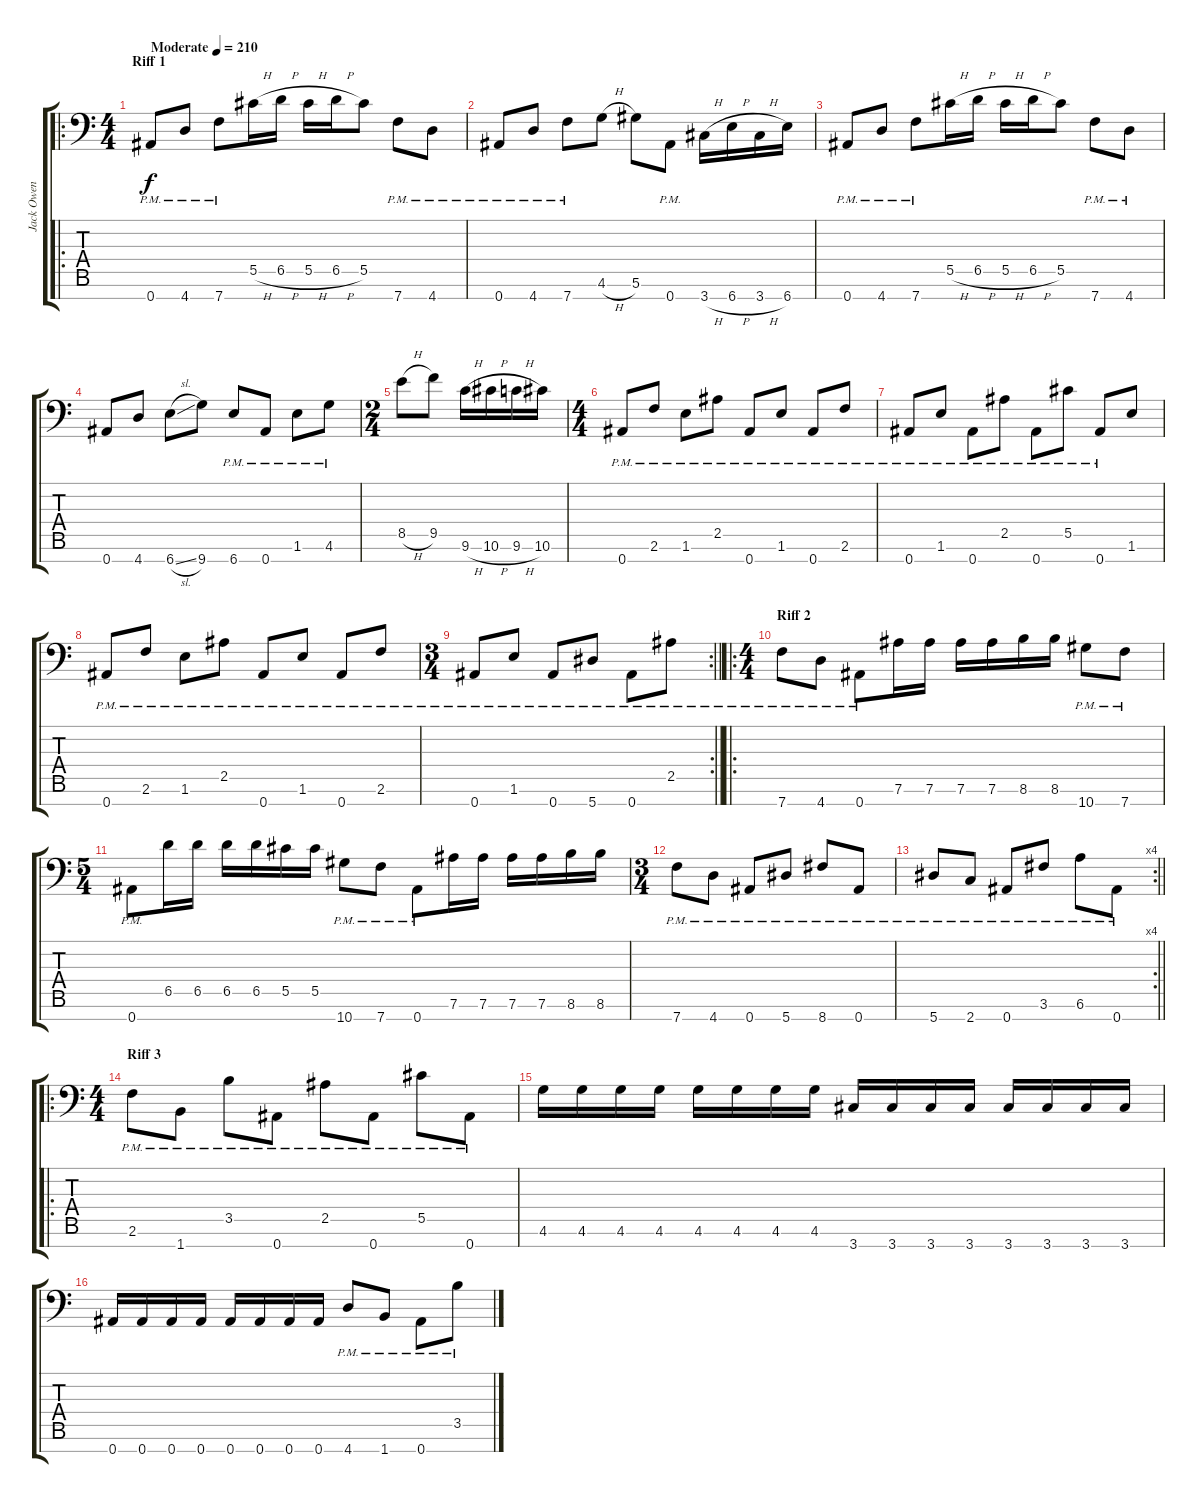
\track ("Jack Owen" "Jack Owen") {instrument distortionguitar}
\staff {score tabs}
\tuning (Eb4 Bb3 Gb3 Db3 Ab2 Eb2 Bb1) {hide}
\ro
\ts (4 4)
\section ("" "Riff 1")
\tempo (210 "Moderate")
\clef f4
\ks c
0.7{pm}.8{dy f instrument distortionguitar} 4.7{pm}.8 7.7{pm}.8 5.5{h}.16 6.5{h}.16 5.5{h}.16 6.5{h}.16 5.5.8 7.7{pm}.8 4.7{pm}.8 |
0.7{pm}.8 4.7{pm}.8 7.7{pm}.8 4.6{h}.8 5.6.8 0.7{pm}.8 3.7{h}.16 6.7{h}.16 3.7{h}.16 6.7.16 |
0.7{pm}.8 4.7{pm}.8 7.7{pm}.8 5.5{h}.16 6.5{h}.16 5.5{h}.16 6.5{h}.16 5.5.8 7.7{pm}.8 4.7{pm}.8 |
0.7.8 4.7.8 6.7{sl}.8 9.7.8 6.7{pm}.8 0.7{pm}.8 1.6{pm}.8 4.6{pm}.8 |
\ts (2 4)
8.5{h}.8 9.5.8 9.6{h}.16 10.6{h}.16 9.6{h}.16 10.6.16 |
\ts (4 4)
0.7{pm}.8 2.6{pm}.8 1.6{pm}.8 2.5{pm}.8 0.7{pm}.8 1.6{pm}.8 0.7{pm}.8 2.6{pm}.8 |
0.7{pm}.8 1.6{pm}.8 0.7{pm}.8 2.5{pm}.8 0.7{pm}.8 5.5{pm}.8 0.7{pm}.8 1.6.8 |
0.7{pm}.8 2.6{pm}.8 1.6{pm}.8 2.5{pm}.8 0.7{pm}.8 1.6{pm}.8 0.7{pm}.8 2.6{pm}.8 |
\rc 2
\ts (3 4)
\barLineRight lightlight
0.7{pm}.8 1.6{pm}.8 0.7{pm}.8 5.7{pm}.8 0.7{pm}.8 2.5{pm}.8 |
\ro
\ts (4 4)
\section ("" "Riff 2")
7.7{pm}.8 4.7{pm}.8 0.7{pm}.8 7.6.16 7.6.16 7.6.16 7.6.16 8.6.16 8.6.16 10.7{pm}.8 7.7{pm}.8 |
\ts (5 4)
0.7{pm}.8 6.5.16 6.5.16 6.5.16 6.5.16 5.5.16 5.5.16 10.7{pm}.8 7.7{pm}.8 0.7{pm}.8 7.6.16 7.6.16 7.6.16 7.6.16 8.6.16 8.6.16 |
\ts (3 4)
7.7{pm}.8 4.7{pm}.8 0.7{pm}.8 5.7{pm}.8 8.7{pm}.8 0.7{pm}.8 |
\rc 4
\barLineRight lightlight
5.7{pm}.8 2.7{pm}.8 0.7{pm}.8 3.6{pm}.8 6.6{pm}.8 0.7{pm}.8 |
\ro
\ts (4 4)
\section ("" "Riff 3")
2.6{pm}.8 1.7{pm}.8 3.5{pm}.8 0.7{pm}.8 2.5{pm}.8 0.7{pm}.8 5.5{pm}.8 0.7{pm}.8 |
4.6.16 4.6.16 4.6.16 4.6.16 4.6.16 4.6.16 4.6.16 4.6.16 3.7.16 3.7.16 3.7.16 3.7.16 3.7.16 3.7.16 3.7.16 3.7.16 |
0.7.16 0.7.16 0.7.16 0.7.16 0.7.16 0.7.16 0.7.16 0.7.16 4.7{pm}.8 1.7{pm}.8 0.7{pm}.8 3.5{pm}.8
